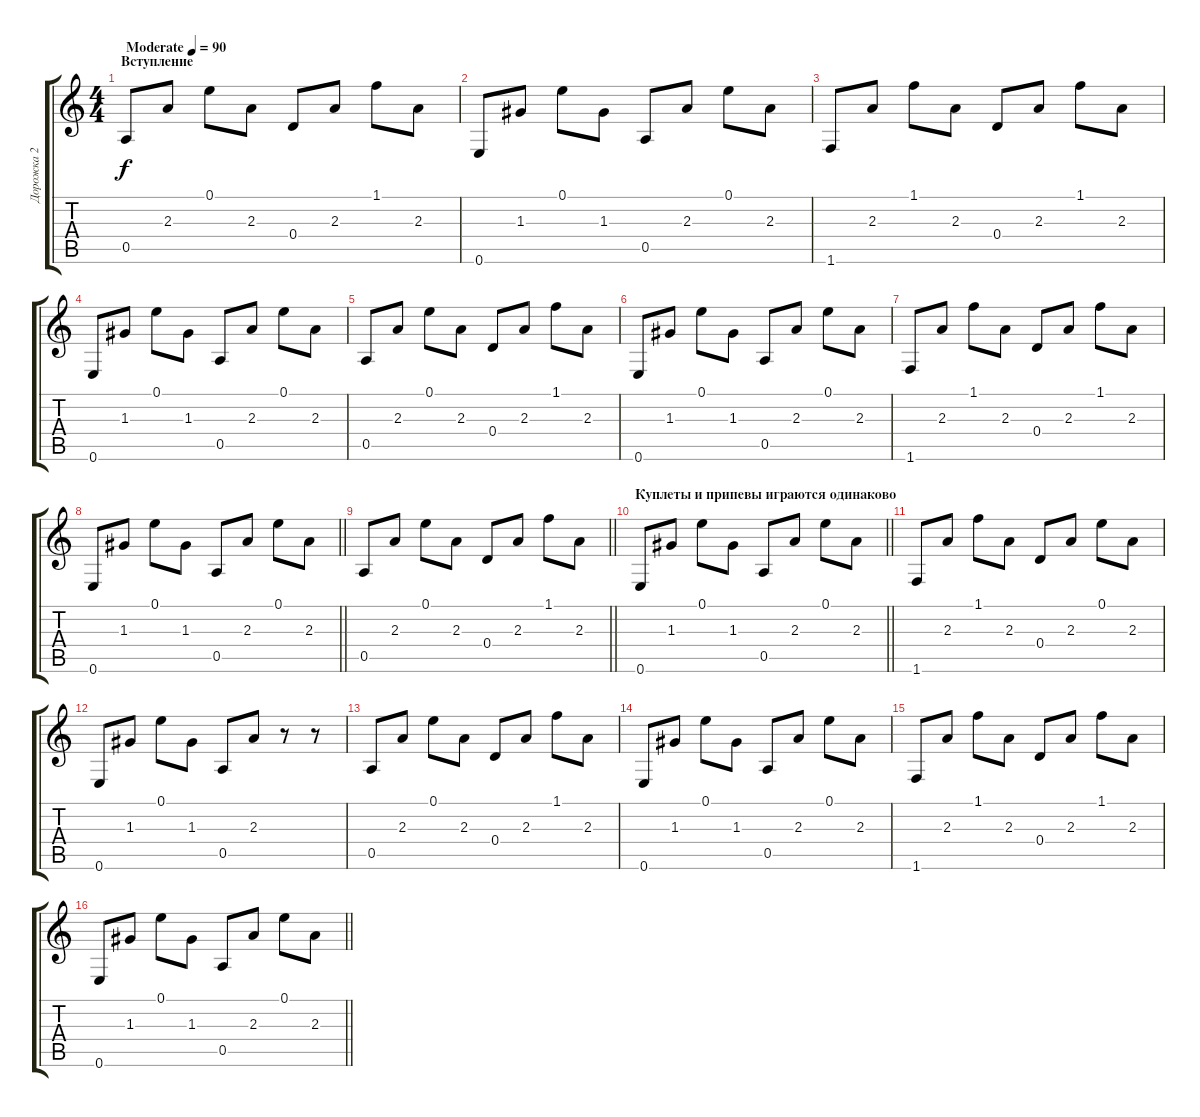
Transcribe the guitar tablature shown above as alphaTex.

\track ("Дорожка 2" "Дорожка 2") {instrument acousticguitarsteel}
\staff {score tabs}
\tuning (E4 B3 G3 D3 A2 E2) {hide}
\ts (4 4)
\section ("" "Вступление")
\tempo (90 "Moderate")
\clef g2
\ks c
0.5.8{dy f instrument acousticguitarsteel} 2.3.8 0.1.8 2.3.8 0.4.8 2.3.8 1.1.8 2.3.8 |
0.6.8 1.3.8 0.1.8 1.3.8 0.5.8 2.3.8 0.1.8 2.3.8 |
1.6.8 2.3.8 1.1.8 2.3.8 0.4.8 2.3.8 1.1.8 2.3.8 |
0.6.8 1.3.8 0.1.8 1.3.8 0.5.8 2.3.8 0.1.8 2.3.8 |
0.5.8 2.3.8 0.1.8 2.3.8 0.4.8 2.3.8 1.1.8 2.3.8 |
0.6.8 1.3.8 0.1.8 1.3.8 0.5.8 2.3.8 0.1.8 2.3.8 |
1.6.8 2.3.8 1.1.8 2.3.8 0.4.8 2.3.8 1.1.8 2.3.8 |
\barLineRight lightlight
0.6.8 1.3.8 0.1.8 1.3.8 0.5.8 2.3.8 0.1.8 2.3.8 |
\section ("" "")
\barLineRight lightlight
0.5.8 2.3.8 0.1.8 2.3.8 0.4.8 2.3.8 1.1.8 2.3.8 |
\section ("" "Куплеты и припевы играются одинаково")
\barLineRight lightlight
0.6.8 1.3.8 0.1.8 1.3.8 0.5.8 2.3.8 0.1.8 2.3.8 |
\section ("" "")
1.6.8 2.3.8 1.1.8 2.3.8 0.4.8 2.3.8 0.1.8 2.3.8 |
0.6.8 1.3.8 0.1.8 1.3.8 0.5.8 2.3.8 r.8 r.8 |
0.5.8 2.3.8 0.1.8 2.3.8 0.4.8 2.3.8 1.1.8 2.3.8 |
0.6.8 1.3.8 0.1.8 1.3.8 0.5.8 2.3.8 0.1.8 2.3.8 |
1.6.8 2.3.8 1.1.8 2.3.8 0.4.8 2.3.8 1.1.8 2.3.8 |
\barLineRight lightlight
0.6.8 1.3.8 0.1.8 1.3.8 0.5.8 2.3.8 0.1.8 2.3.8
